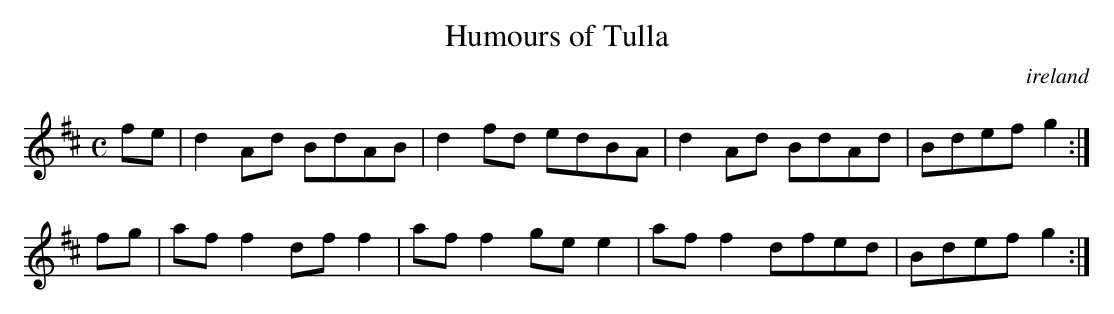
X:1
T:Humours of Tulla
O:ireland
M:C
L:1/8
K:D Major
fe|d2Ad BdAB|d2fd edBA|d2Ad BdAd|Bdef g2:|!
fg|aff2 dff2|aff2gee2|aff2 dfed|Bdef g2:|!
